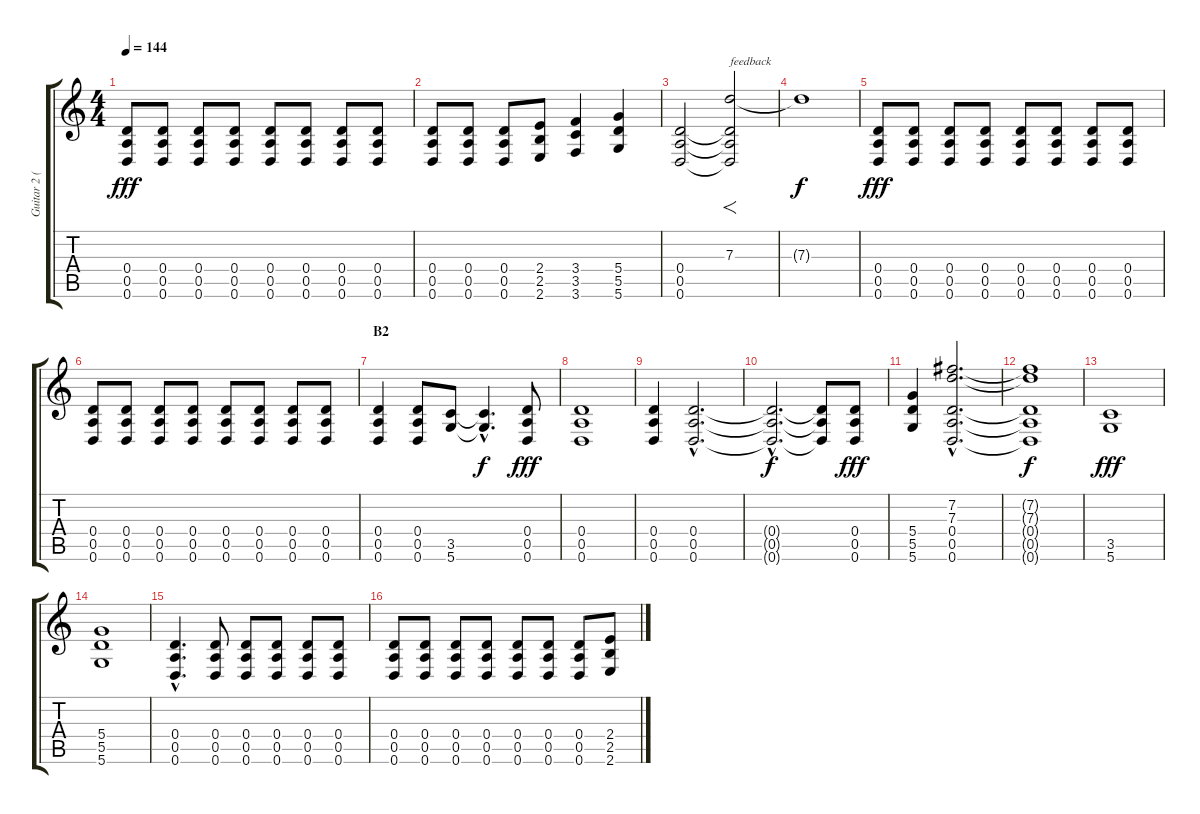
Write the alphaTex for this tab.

\track ("Guitar 2 (Rhythm)" "Guitar 2 (") {instrument distortionguitar}
\staff {score tabs}
\tuning (E4 B3 G3 D3 A2 D2) {hide}
\ts (4 4)
\tempo 144
\clef g2
\ks c
(0.4 0.5 0.6).8{dy fff} (0.4 0.5 0.6).8 (0.4 0.5 0.6).8 (0.4 0.5 0.6).8 (0.4 0.5 0.6).8 (0.4 0.5 0.6).8 (0.4 0.5 0.6).8 (0.4 0.5 0.6).8 |
(0.4 0.5 0.6).8 (0.4 0.5 0.6).8 (0.4 0.5 0.6).8 (2.4 2.5 2.6).8 (3.4 3.5 3.6).4 (5.4 5.5 5.6).4 |
(0.4 0.5 0.6).2 (7.3 0.4{t} 0.5{t} 0.6{t}).2{f txt "feedback"} |
7.3{t}.1{dy f} |
(0.4 0.5 0.6).8{dy fff} (0.4 0.5 0.6).8 (0.4 0.5 0.6).8 (0.4 0.5 0.6).8 (0.4 0.5 0.6).8 (0.4 0.5 0.6).8 (0.4 0.5 0.6).8 (0.4 0.5 0.6).8 |
(0.4 0.5 0.6).8 (0.4 0.5 0.6).8 (0.4 0.5 0.6).8 (0.4 0.5 0.6).8 (0.4 0.5 0.6).8 (0.4 0.5 0.6).8 (0.4 0.5 0.6).8 (0.4 0.5 0.6).8 |
\section ("" "B2")
(0.4 0.5 0.6).4 (0.4 0.5 0.6).8 (3.5 5.6).8 (3.5{hac t} 5.6{hac t}).4{d dy f} (0.4 0.5 0.6).8{dy fff} |
(0.4 0.5 0.6).1 |
(0.4 0.5 0.6).4 (0.4{hac} 0.5{hac} 0.6{hac}).2{d} |
(0.4{hac t} 0.5{hac t} 0.6{hac t}).2{d dy f} (0.4{t} 0.5{t} 0.6{t}).8 (0.4 0.5 0.6).8{dy fff} |
(5.4 5.5 5.6).4 (7.2{hac} 7.3{hac} 0.4{hac} 0.5{hac} 0.6{hac}).2{d} |
(7.2{t} 7.3{t} 0.4{t} 0.5{t} 0.6{t}).1{dy f} |
(3.5 5.6).1{dy fff} |
(5.4 5.5 5.6).1 |
(0.4{hac} 0.5{hac} 0.6{hac}).4{d} (0.4 0.5 0.6).8 (0.4 0.5 0.6).8 (0.4 0.5 0.6).8 (0.4 0.5 0.6).8 (0.4 0.5 0.6).8 |
(0.4 0.5 0.6).8 (0.4 0.5 0.6).8 (0.4 0.5 0.6).8 (0.4 0.5 0.6).8 (0.4 0.5 0.6).8 (0.4 0.5 0.6).8 (0.4 0.5 0.6).8 (2.4 2.5 2.6).8
